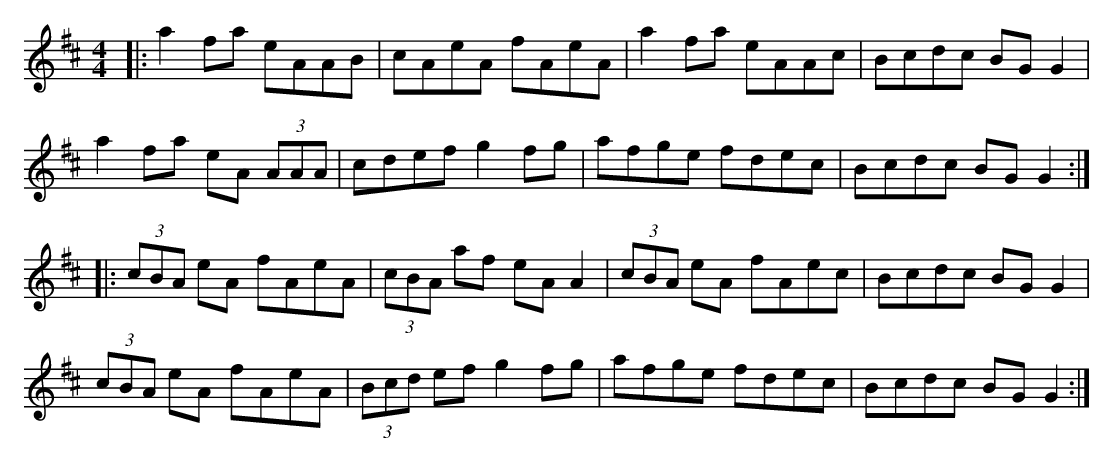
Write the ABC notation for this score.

X:1
M:4/4
K:Amix
|:a2fa eAAB|cAeA fAeA|a2fa eAAc|Bcdc BGG2|
a2fa eA (3AAA|cdef g2fg|afge fdec|Bcdc BGG2:|
|:(3cBA eA fAeA|(3cBA af eAA2|(3cBA eA fAec|Bcdc BGG2|
(3cBA eA fAeA|(3Bcd ef g2fg|afge fdec|Bcdc BGG2:|
